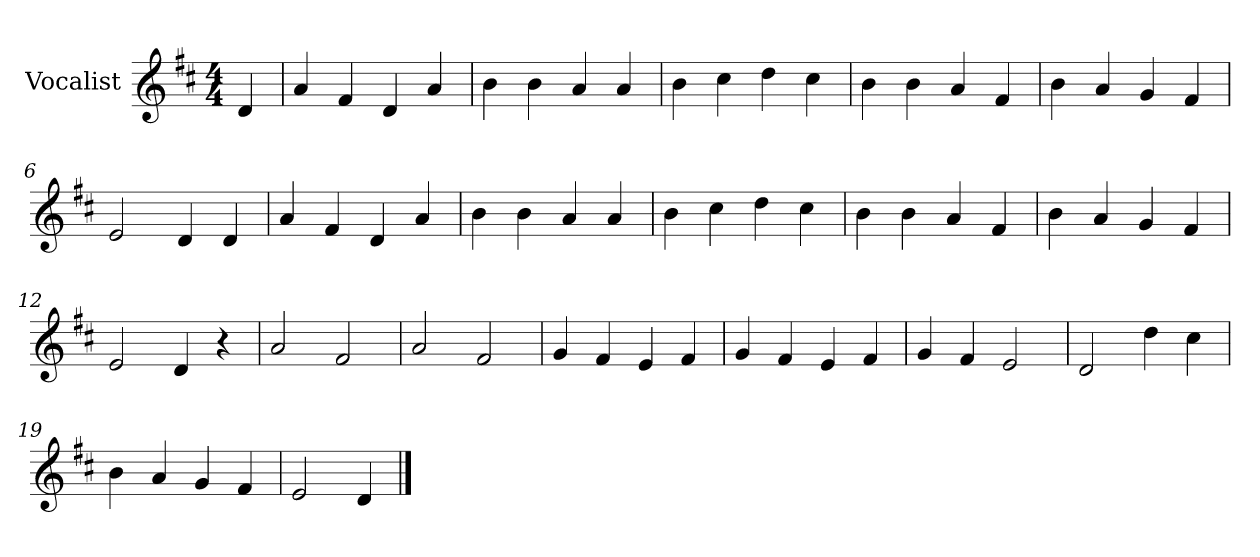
**kern
*part1
*staff1
*I"Vocalist
*k[f#c#]
*D:
*M4/4
=
4d
=1
4a
4f#
4d
4a
=2
4b
4b
4a
4a
=3
4b
4cc#
4dd
4cc#
=4
4b
4b
4a
4f#
=5
4b
4a
4g
4f#
=6
2e
4d
4d
=7
4a
4f#
4d
4a
=8
4b
4b
4a
4a
=9
4b
4cc#
4dd
4cc#
=10
4b
4b
4a
4f#
=11
4b
4a
4g
4f#
=12
2e
4d
4r
=13
2a
2f#
=14
2a
2f#
=15
4g
4f#
4e
4f#
=16
4g
4f#
4e
4f#
=17
4g
4f#
2e
=18
2d
4dd
4cc#
=19
4b
4a
4g
4f#
=20
2e
4d
==
*-
